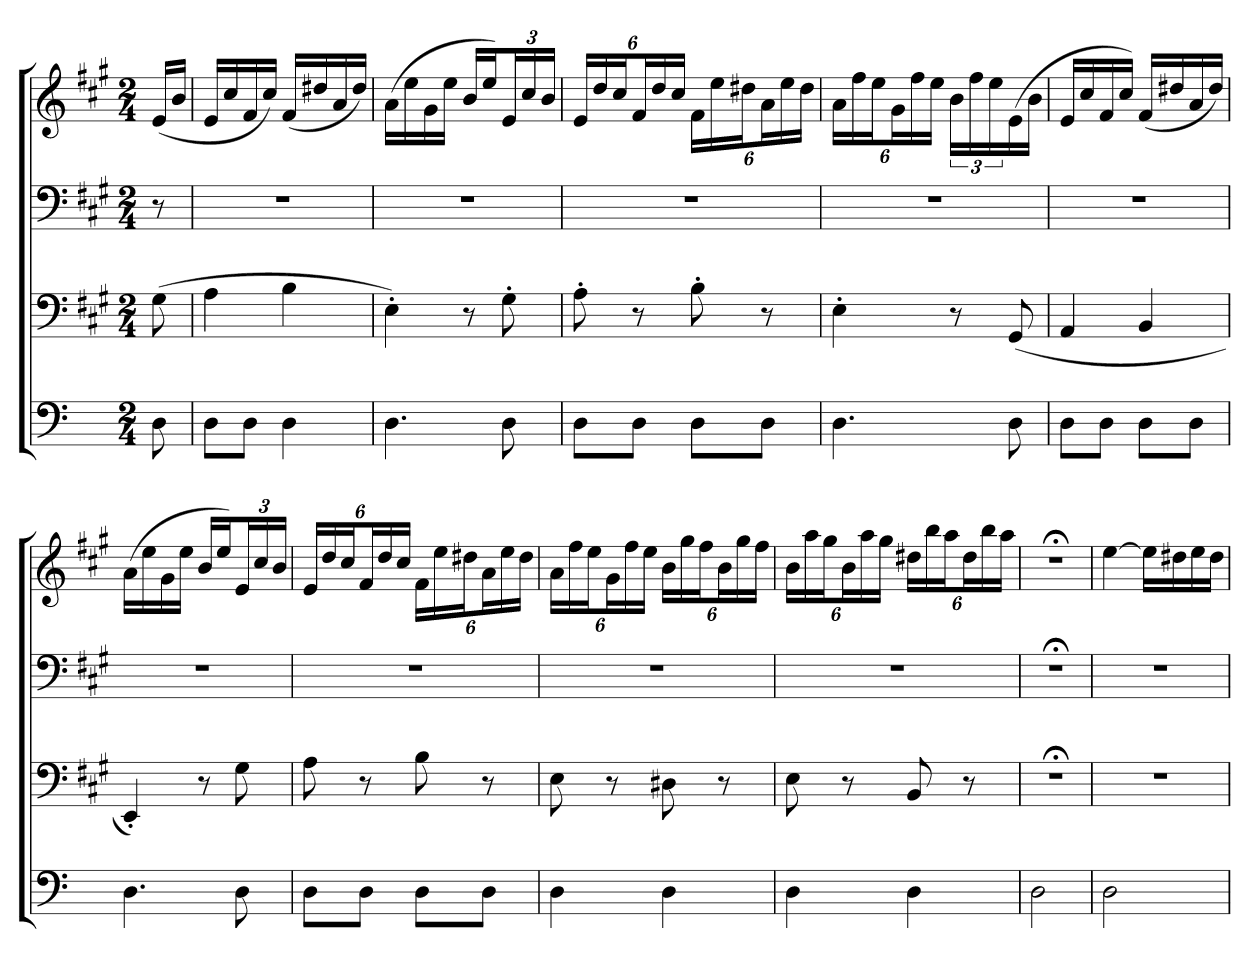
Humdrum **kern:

**kern	**kern	**kern	**kern
*part4	*part3	*part2	*part1
*staff4	*staff3	*staff2	*staff1
*	*clefF4	*clefF4	*clefG2
*	*k[f#c#g#]	*k[f#c#g#]	*k[f#c#g#]
*	*A:	*A:	*A:
*M2/4	*M2/4	*M2/4	*M2/4
=	=	=	=
8D	(8G#	8r	(16eLL
.	.	.	16bJJ
=	=	=	=
8DL	4A	2r	16eLL
.	.	.	16cc#
8DJ	.	.	16f#
.	.	.	16cc#JJ)
4D	4B	.	(16f#LL
.	.	.	16dd#X
.	.	.	16a
.	.	.	16dd#JJ)
=	=	=	=
4.D	4E')	2r	(16aLL
.	.	.	16ee
.	.	.	16g#
.	.	.	16eeJJ
.	8r	.	16bLL
.	.	.	16eeJ)
8D	8G#'	.	24eL
.	.	.	24cc#
.	.	.	24bJJ
=	=	=	=
8DL	8A'	2r	24eLL
.	.	.	24dd
.	.	.	24cc#J
8DJ	8r	.	24f#L
.	.	.	24dd
.	.	.	24cc#JJ
8DL	8B'	.	24f#LL
.	.	.	24ee
.	.	.	24dd#XJ
8DJ	8r	.	24aL
.	.	.	24ee
.	.	.	24dd#JJ
=	=	=	=
4.D	4E'	2r	24aLL
.	.	.	24ff#
.	.	.	24eeJ
.	.	.	24g#L
.	.	.	24ff#
.	.	.	24eeJJ
.	8r	.	24bLL
.	.	.	24ff#
.	.	.	24ee
8D	(8GG#	.	(16e
.	.	.	16bJJ
=	=	=	=
8DL	4AA	2r	16eLL
.	.	.	16cc#
8DJ	.	.	16f#
.	.	.	16cc#JJ)
8DL	4BB	.	(16f#LL
.	.	.	16dd#X
8DJ	.	.	16a
.	.	.	16dd#JJ)
=	=	=	=
4.D	4EE')	2r	(16aLL
.	.	.	16ee
.	.	.	16g#
.	.	.	16eeJJ
.	8r	.	16bLL
.	.	.	16eeJ)
8D	8G#	.	24eL
.	.	.	24cc#
.	.	.	24bJJ
=	=	=	=
8DL	8A	2r	24eLL
.	.	.	24dd
.	.	.	24cc#J
8DJ	8r	.	24f#L
.	.	.	24dd
.	.	.	24cc#JJ
8DL	8B	.	24f#LL
.	.	.	24ee
.	.	.	24dd#XJ
8DJ	8r	.	24aL
.	.	.	24ee
.	.	.	24dd#JJ
=	=	=	=
4D	8E	2r	24aLL
.	.	.	24ff#
.	.	.	24eeJ
.	8r	.	24g#L
.	.	.	24ff#
.	.	.	24eeJJ
4D	8D#X	.	24bLL
.	.	.	24gg#
.	.	.	24ff#J
.	8r	.	24bL
.	.	.	24gg#
.	.	.	24ff#JJ
=	=	=	=
4D	8E	2r	24bLL
.	.	.	24aa
.	.	.	24gg#J
.	8r	.	24bL
.	.	.	24aa
.	.	.	24gg#JJ
4D	8BB	.	24dd#XLL
.	.	.	24bb
.	.	.	24aaJ
.	8r	.	24dd#L
.	.	.	24bb
.	.	.	24aaJJ
=	=	=	=
2D	2r;<	2r;<	2r;<
=	=	=	=
2D	2r	2r	[4ee
.	.	.	16eeLL]
.	.	.	16dd#X
.	.	.	16ee
.	.	.	16dd#JJ
=	=	=	=
*-	*-	*-	*-
